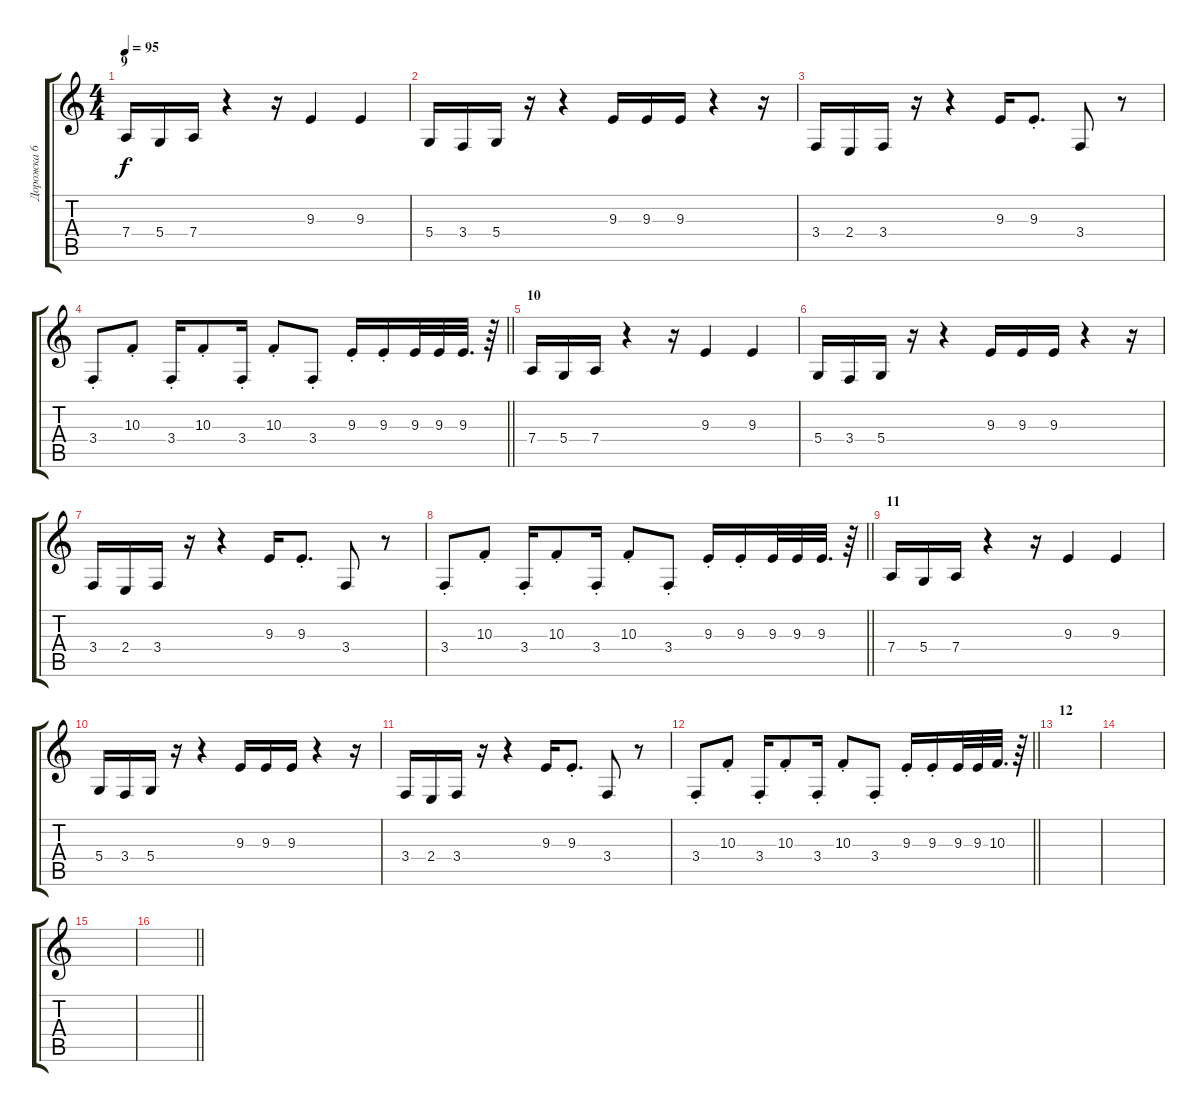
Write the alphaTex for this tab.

\track ("Дорожка 6" "Дорожка 6") {instrument lead2sawtooth}
\staff {score tabs}
\tuning (E4 B3 G3 D3 A2 E2) {hide}
\ts (4 4)
\section ("" "9")
\tempo 95
\clef g2
\ks c
7.4.16{dy f} 5.4.16 7.4.16 r.4 r.16 9.3.4 9.3.4 |
5.4.16 3.4.16 5.4.16 r.16 r.4 9.3.16 9.3.16 9.3.16 r.4 r.16 |
3.4.16 2.4.16 3.4.16 r.16 r.4 9.3.16 9.3{st}.8{d} 3.4.8 r.8 |
\barLineRight lightlight
3.4{st}.8 10.3{st}.8 3.4{st}.16 10.3{st}.8 3.4{st}.16 10.3{st}.8 3.4{st}.8 9.3{st}.16 9.3{st}.16 9.3.32 9.3.32 9.3.32{d} r.64 |
\section ("" "10")
7.4.16 5.4.16 7.4.16 r.4 r.16 9.3.4 9.3.4 |
5.4.16 3.4.16 5.4.16 r.16 r.4 9.3.16 9.3.16 9.3.16 r.4 r.16 |
3.4.16 2.4.16 3.4.16 r.16 r.4 9.3.16 9.3{st}.8{d} 3.4.8 r.8 |
\barLineRight lightlight
3.4{st}.8 10.3{st}.8 3.4{st}.16 10.3{st}.8 3.4{st}.16 10.3{st}.8 3.4{st}.8 9.3{st}.16 9.3{st}.16 9.3.32 9.3.32 9.3.32{d} r.64 |
\section ("" "11")
7.4.16 5.4.16 7.4.16 r.4 r.16 9.3.4 9.3.4 |
5.4.16 3.4.16 5.4.16 r.16 r.4 9.3.16 9.3.16 9.3.16 r.4 r.16 |
3.4.16 2.4.16 3.4.16 r.16 r.4 9.3.16 9.3{st}.8{d} 3.4.8 r.8 |
\barLineRight lightlight
3.4{st}.8 10.3{st}.8 3.4{st}.16 10.3{st}.8 3.4{st}.16 10.3{st}.8 3.4{st}.8 9.3{st}.16 9.3{st}.16 9.3.32 9.3.32 10.3.32{d} r.64 |
\section ("" "12")
|
|
|
\barLineRight lightlight
